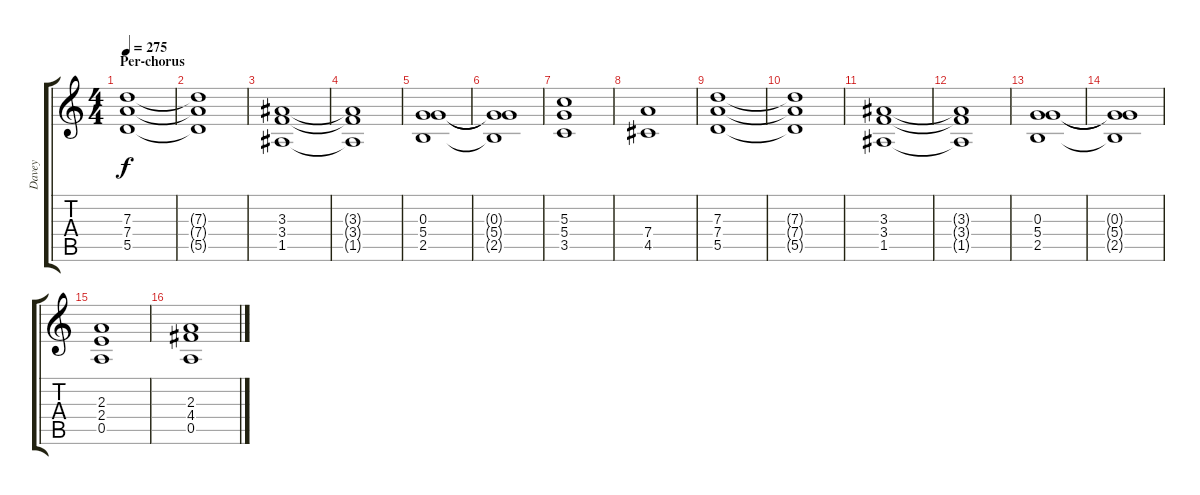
\track ("Davey" "Davey") {instrument distortionguitar}
\staff {score tabs}
\tuning (E4 B3 G3 D3 A2 E2) {hide}
\ts (4 4)
\section ("" "Per-chorus")
\tempo 275
\clef g2
\ks c
(7.3 7.4 5.5).1{dy f} |
(7.3{t} 7.4{t} 5.5{t}).1 |
(3.3 3.4 1.5).1 |
(3.3{t} 3.4{t} 1.5{t}).1 |
(0.3 5.4 2.5).1 |
(0.3{t} 5.4{t} 2.5{t}).1 |
(5.3 5.4 3.5).1 |
(7.4 4.5).1 |
(7.3 7.4 5.5).1 |
(7.3{t} 7.4{t} 5.5{t}).1 |
(3.3 3.4 1.5).1 |
(3.3{t} 3.4{t} 1.5{t}).1 |
(0.3 5.4 2.5).1 |
(0.3{t} 5.4{t} 2.5{t}).1 |
(2.3 2.4 0.5).1 |
(2.3 4.4 0.5).1
